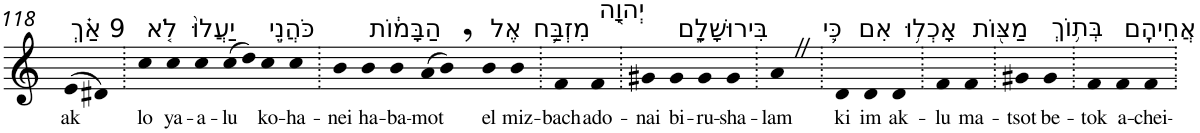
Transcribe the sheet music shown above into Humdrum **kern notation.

**kern	**text
*part1	*part1
*staff1	*staff1
*I"Piano	*
*I'Pno	*
!!LO:PB:g=z
*clefG2	*
*k[]	*
=118	=118
!LO:TX:a:t=9 אַ֗ךְ	!
!	!LO:LY:b
(>8e	ak
8d#X)	.
=119.	=119.
!LO:TX:a:t=לֹ֤א	!
!	!LO:LY:b
4cc	lo
!LO:TX:a:t=יַעֲלוּ֙	!
!	!LO:LY:b
4cc	ya-
!	!LO:LY:b
4cc	-a-
!	!LO:LY:b
(>8cc	-lu
8dd)	.
!LO:TX:a:t=כֹּהֲנֵ֣י	!
!	!LO:LY:b
4cc	ko-
!	!LO:LY:b
4cc	-ha-
=120.	=120.
!	!LO:LY:b
4b	-nei
!LO:TX:a:t=הַבָּמ֔וֹת	!
!	!LO:LY:b
4b	ha-
!	!LO:LY:b
4b	-ba-
!	!LO:LY:b
(>8a	-mot
8b,)	.
!LO:TX:a:t=אֶל	!
!	!LO:LY:b
4b	el
!LO:TX:a:t=מִזְבַּ֥ח	!
!	!LO:LY:b
4b	miz-
=121.	=121.
!	!LO:LY:b
4f	-bach
!LO:TX:a:t=יְהוָ֖ה	!
!	!LO:LY:b
4f	ado-
=122.	=122.
!	!LO:LY:b
4g#X	-nai
!LO:TX:a:t=בִּירוּשָׁלִָ֑ם	!
!	!LO:LY:b
4g#	bi-
!	!LO:LY:b
4g#	-ru-
!	!LO:LY:b
4g#	-sha-
=123.	=123.
!	!LO:LY:b
4aZ	-lam
=124.	=124.
!LO:TX:a:t=כִּ֛י	!
!	!LO:LY:b
4d	ki
!LO:TX:a:t=אִם	!
!	!LO:LY:b
4d	im
!LO:TX:a:t=אָכְל֥וּ	!
!	!LO:LY:b
4d	ak-
=125.	=125.
!	!LO:LY:b
4f	-lu
!LO:TX:a:t=מַצּ֖וֹת	!
!	!LO:LY:b
4f	ma-
=126.	=126.
!	!LO:LY:b
4g#X	-tsot
!LO:TX:a:t=בְּת֥וֹךְ	!
!	!LO:LY:b
4g#	be-
=127.	=127.
!	!LO:LY:b
4f	-tok
!LO:TX:a:t=אֲחֵיהֶֽם	!
!	!LO:LY:b
4f	a-
!	!LO:LY:b
4f	-chei-
=.	=.
*-	*-
